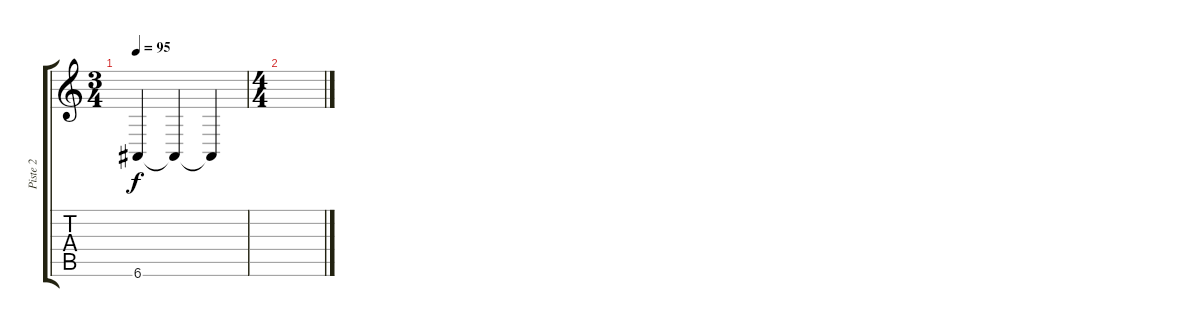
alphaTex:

\track ("Piste 2" "Piste 2") {instrument viola}
\staff {score tabs}
\tuning (E4 B3 G3 D3 A2 E2) {hide}
\ts (3 4)
\tempo 95
\clef g2
\ks c
6.6.4{dy f} 6.6{t}.4 6.6{t}.4 |
\ts (4 4)
